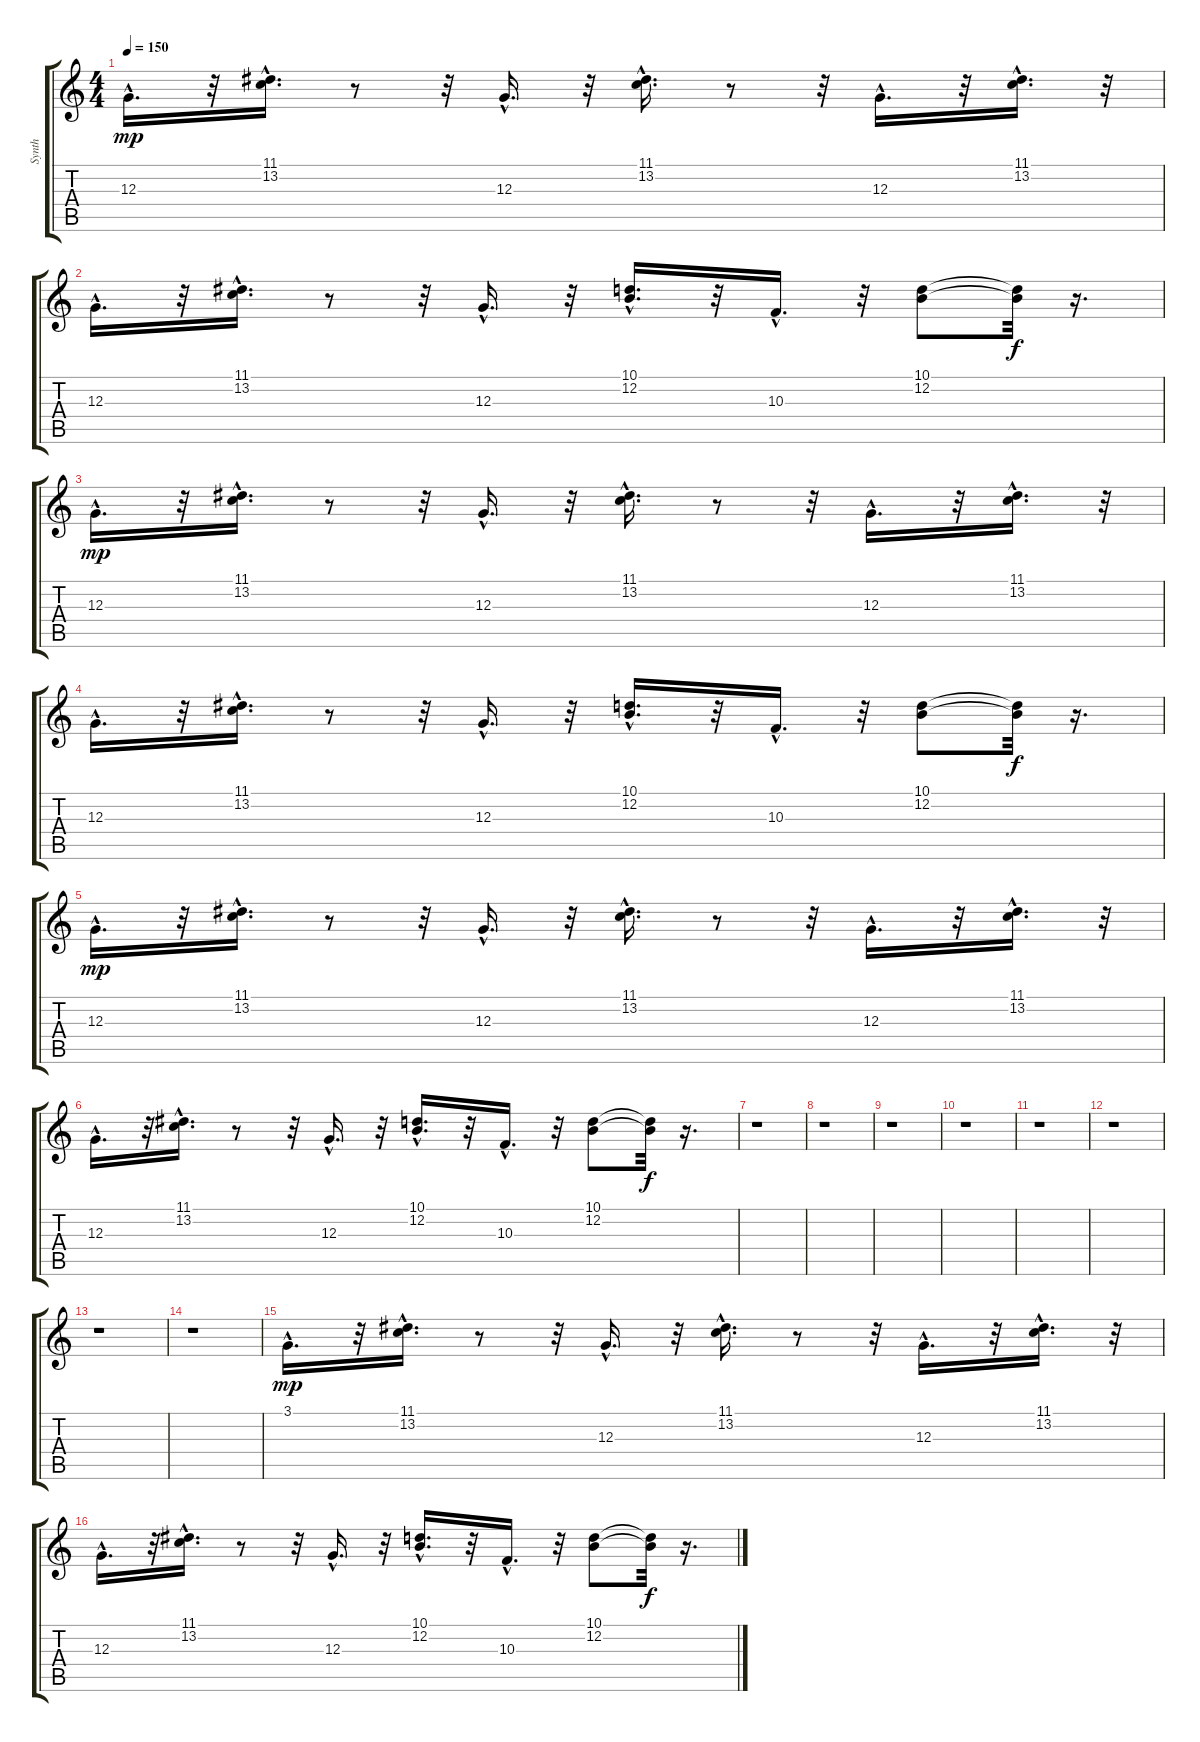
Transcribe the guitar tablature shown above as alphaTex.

\track ("Synth" "Synth") {instrument stringensemble1}
\staff {score tabs}
\tuning (E4 B3 G3 D3 A2 E2) {hide}
\ts (4 4)
\tempo 150
\clef g2
\ks c
12.3{hac}.16{d dy mp} r.32 (11.1{hac} 13.2{hac}).16{d} r.8 r.32 12.3{hac}.16{d} r.32 (11.1{hac} 13.2{hac}).16{d} r.8 r.32 12.3{hac}.16{d} r.32 (11.1{hac} 13.2{hac}).16{d} r.32 |
12.3{hac}.16{d} r.32 (11.1{hac} 13.2{hac}).16{d} r.8 r.32 12.3{hac}.16{d} r.32 (10.1{hac} 12.2{hac}).16{d} r.32 10.3{hac}.16{d} r.32 (10.1 12.2).8 (10.1{t} 12.2{t}).32{dy f} r.16{d} |
12.3{hac}.16{d dy mp} r.32 (11.1{hac} 13.2{hac}).16{d} r.8 r.32 12.3{hac}.16{d} r.32 (11.1{hac} 13.2{hac}).16{d} r.8 r.32 12.3{hac}.16{d} r.32 (11.1{hac} 13.2{hac}).16{d} r.32 |
12.3{hac}.16{d} r.32 (11.1{hac} 13.2{hac}).16{d} r.8 r.32 12.3{hac}.16{d} r.32 (10.1{hac} 12.2{hac}).16{d} r.32 10.3{hac}.16{d} r.32 (10.1 12.2).8 (10.1{t} 12.2{t}).32{dy f} r.16{d} |
12.3{hac}.16{d dy mp} r.32 (11.1{hac} 13.2{hac}).16{d} r.8 r.32 12.3{hac}.16{d} r.32 (11.1{hac} 13.2{hac}).16{d} r.8 r.32 12.3{hac}.16{d} r.32 (11.1{hac} 13.2{hac}).16{d} r.32 |
12.3{hac}.16{d} r.32 (11.1{hac} 13.2{hac}).16{d} r.8 r.32 12.3{hac}.16{d} r.32 (10.1{hac} 12.2{hac}).16{d} r.32 10.3{hac}.16{d} r.32 (10.1 12.2).8 (10.1{t} 12.2{t}).32{dy f} r.16{d} |
r.1 |
r.1 |
r.1 |
r.1 |
r.1 |
r.1 |
r.1 |
r.1 |
3.1{hac}.16{d dy mp} r.32 (11.1{hac} 13.2{hac}).16{d} r.8 r.32 12.3{hac}.16{d} r.32 (11.1{hac} 13.2{hac}).16{d} r.8 r.32 12.3{hac}.16{d} r.32 (11.1{hac} 13.2{hac}).16{d} r.32 |
12.3{hac}.16{d} r.32 (11.1{hac} 13.2{hac}).16{d} r.8 r.32 12.3{hac}.16{d} r.32 (10.1{hac} 12.2{hac}).16{d} r.32 10.3{hac}.16{d} r.32 (10.1 12.2).8 (10.1{t} 12.2{t}).32{dy f} r.16{d}
